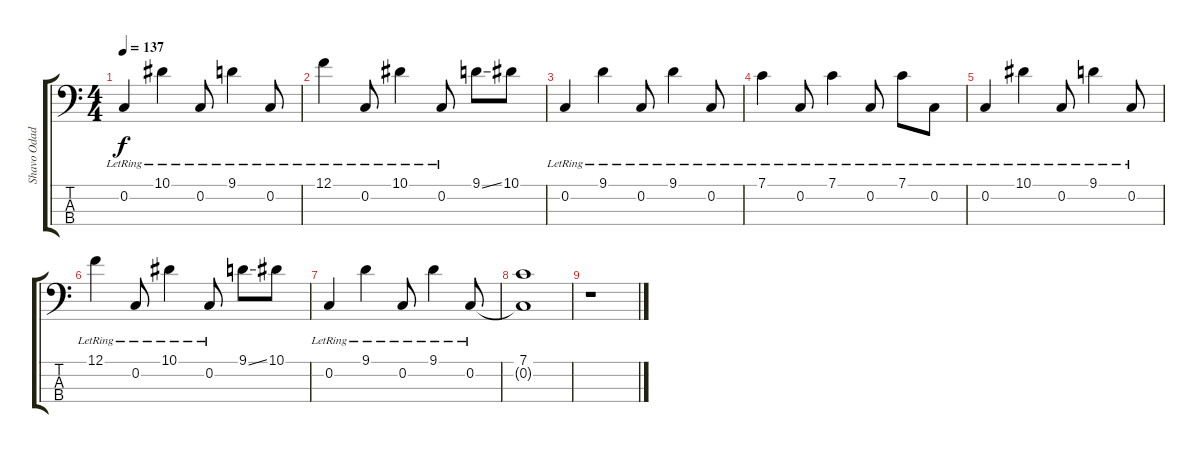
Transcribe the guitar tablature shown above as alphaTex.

\track ("Shavo Odadjian - Bass" "Shavo Odad") {instrument electricbasspick}
\staff {score tabs}
\tuning (F2 C2 G1 C1) {hide}
\ts (4 4)
\tempo 137
\clef f4
\ks c
0.2{lr}.4{dy f} 10.1{lr}.4 0.2{lr}.8 9.1{lr}.4 0.2{lr}.8 |
12.1{lr}.4 0.2{lr}.8 10.1{lr}.4 0.2{lr}.8 9.1{ss}.8 10.1.8 |
0.2{lr}.4 9.1{lr}.4 0.2{lr}.8 9.1{lr}.4 0.2{lr}.8 |
7.1{lr}.4 0.2{lr}.8 7.1{lr}.4 0.2{lr}.8 7.1{lr}.8 0.2{lr}.8 |
0.2{lr}.4 10.1{lr}.4 0.2{lr}.8 9.1{lr}.4 0.2{lr}.8 |
12.1{lr}.4 0.2{lr}.8 10.1{lr}.4 0.2{lr}.8 9.1{ss}.8 10.1.8 |
0.2{lr}.4 9.1{lr}.4 0.2{lr}.8 9.1{lr}.4 0.2{lr}.8 |
(7.1 0.2{t}).1 |
r.1
